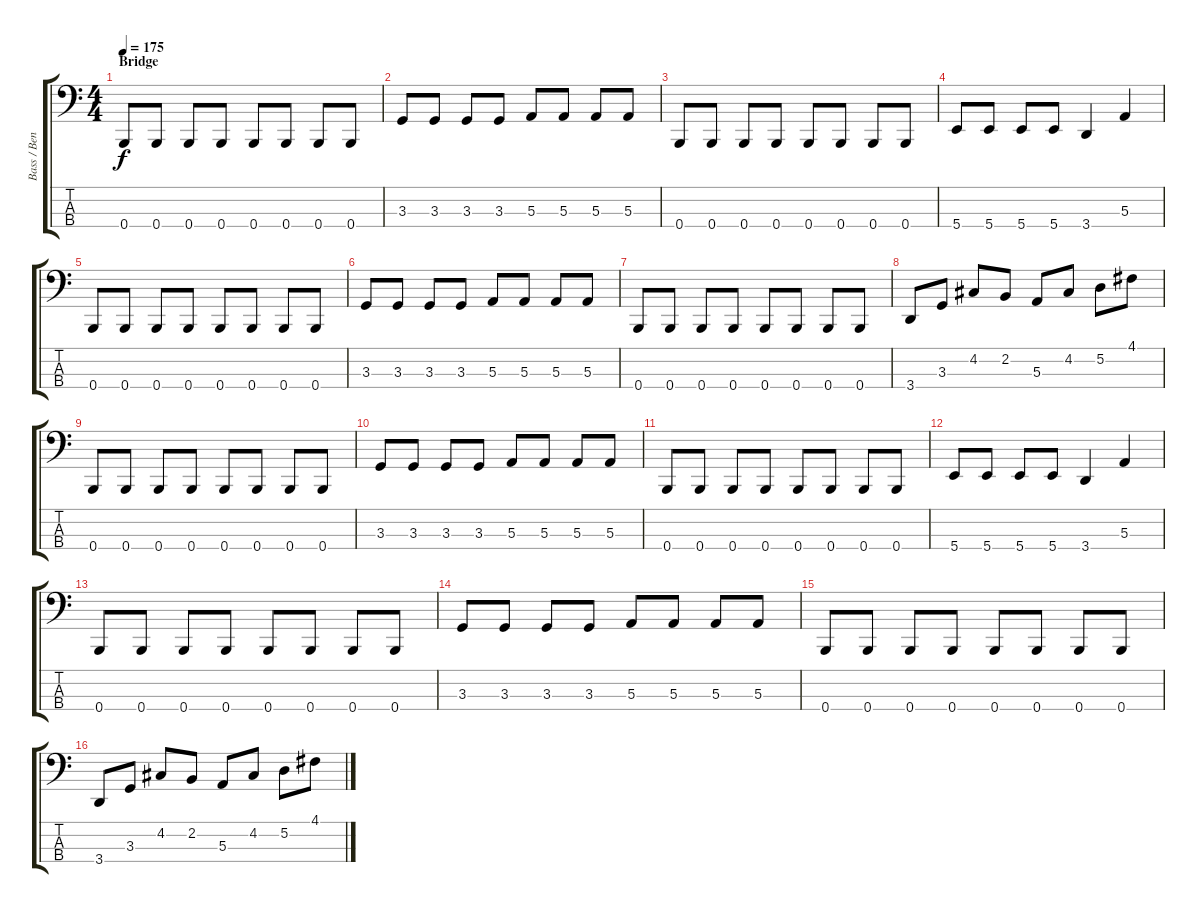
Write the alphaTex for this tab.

\track ("Bass / Ben" "Bass / Ben") {instrument electricbassfinger}
\staff {score tabs}
\tuning (D2 A1 E1 B0) {hide}
\ts (4 4)
\section ("" "Bridge")
\tempo 175
\clef f4
\ks c
0.4.8{dy f} 0.4.8 0.4.8 0.4.8 0.4.8 0.4.8 0.4.8 0.4.8 |
3.3.8 3.3.8 3.3.8 3.3.8 5.3.8 5.3.8 5.3.8 5.3.8 |
0.4.8 0.4.8 0.4.8 0.4.8 0.4.8 0.4.8 0.4.8 0.4.8 |
5.4.8 5.4.8 5.4.8 5.4.8 3.4.4 5.3.4 |
0.4.8 0.4.8 0.4.8 0.4.8 0.4.8 0.4.8 0.4.8 0.4.8 |
3.3.8 3.3.8 3.3.8 3.3.8 5.3.8 5.3.8 5.3.8 5.3.8 |
0.4.8 0.4.8 0.4.8 0.4.8 0.4.8 0.4.8 0.4.8 0.4.8 |
3.4.8 3.3.8 4.2.8 2.2.8 5.3.8 4.2.8 5.2.8 4.1.8 |
0.4.8 0.4.8 0.4.8 0.4.8 0.4.8 0.4.8 0.4.8 0.4.8 |
3.3.8 3.3.8 3.3.8 3.3.8 5.3.8 5.3.8 5.3.8 5.3.8 |
0.4.8 0.4.8 0.4.8 0.4.8 0.4.8 0.4.8 0.4.8 0.4.8 |
5.4.8 5.4.8 5.4.8 5.4.8 3.4.4 5.3.4 |
0.4.8 0.4.8 0.4.8 0.4.8 0.4.8 0.4.8 0.4.8 0.4.8 |
3.3.8 3.3.8 3.3.8 3.3.8 5.3.8 5.3.8 5.3.8 5.3.8 |
0.4.8 0.4.8 0.4.8 0.4.8 0.4.8 0.4.8 0.4.8 0.4.8 |
3.4.8 3.3.8 4.2.8 2.2.8 5.3.8 4.2.8 5.2.8 4.1.8
